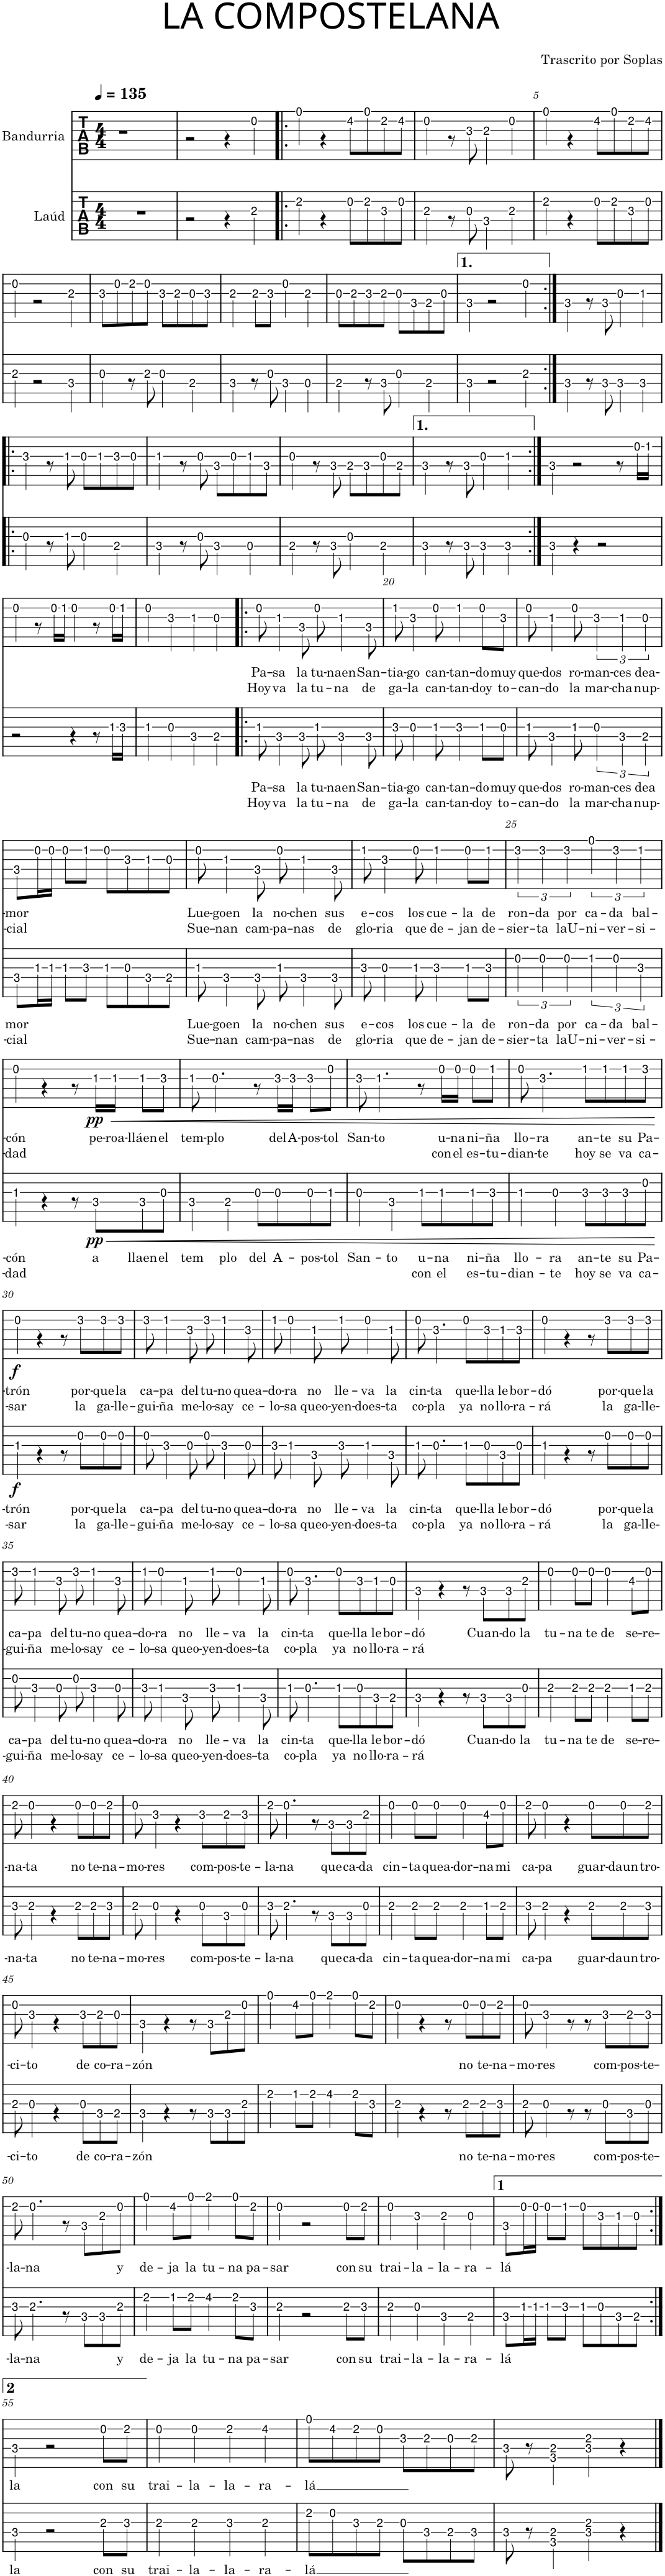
**kern	**text	**text	**dynam	**kern	**text	**text	**dynam
*part2	*part2	*part2	*part2	*part1	*part1	*part1	*part1
*staff2	*staff2	*staff2	*staff2	*staff1	*staff1	*staff1	*staff1
*I"Laúd	*	*	*	*I"Bandurria	*	*	*
*stria6	*	*	*	*stria6	*	*	*
*	*	*	*	*	*	*	*
*k[f#]	*	*	*	*k[f#]	*	*	*
*M4/4	*	*	*	*M4/4	*	*	*
*MM135	*	*	*	*MM135	*	*	*
=1	=1	=1	=1	=1	=1	=1	=1
1r	.	.	.	1r	.	.	.
=2	=2	=2	=2	=2	=2	=2	=2
2r	.	.	.	2r	.	.	.
4r	.	.	.	4r	.	.	.
4c#X\	.	.	.	4ee\	.	.	.
=3!|:	=3!|:	=3!|:	=3!|:	=3!|:	=3!|:	=3!|:	=3!|:
4f#\	.	.	.	4aa\	.	.	.
4r	.	.	.	4r	.	.	.
8e\L	.	.	.	8gg#X\L	.	.	.
8f#\	.	.	.	8aa\	.	.	.
8d\	.	.	.	8ff#\	.	.	.
8e\J	.	.	.	8gg#\J	.	.	.
=4	=4	=4	=4	=4	=4	=4	=4
4c#X\	.	.	.	4ee\	.	.	.
8r	.	.	.	8r	.	.	.
8B\	.	.	.	8dd\	.	.	.
4A\	.	.	.	4cc#X\	.	.	.
4c#\	.	.	.	4ee\	.	.	.
=5	=5	=5	=5	=5	=5	=5	=5
4f#\	.	.	.	4aa\	.	.	.
4r	.	.	.	4r	.	.	.
8e\L	.	.	.	8gg#X\L	.	.	.
8f#\	.	.	.	8aa\	.	.	.
8d\	.	.	.	8ff#\	.	.	.
8e\J	.	.	.	8gg#\J	.	.	.
!!LO:LB:g=z
=6	=6	=6	=6	=6	=6	=6	=6
4c#X\	.	.	.	4ee\	.	.	.
2r	.	.	.	2r	.	.	.
4A\	.	.	.	4cc#X\	.	.	.
=7	=7	=7	=7	=7	=7	=7	=7
4B\	.	.	.	8dd\L	.	.	.
.	.	.	.	8ee\	.	.	.
8r	.	.	.	8ff#\	.	.	.
8c#X\	.	.	.	8ee\J	.	.	.
4B\	.	.	.	8dd\L	.	.	.
.	.	.	.	8cc#X\	.	.	.
4G#X\	.	.	.	8b\	.	.	.
.	.	.	.	8dd\J	.	.	.
=8	=8	=8	=8	=8	=8	=8	=8
4A\	.	.	.	4cc#X\	.	.	.
8r	.	.	.	8cc#\L	.	.	.
8B\	.	.	.	8dd\J	.	.	.
4A\	.	.	.	4ee\	.	.	.
4F#\	.	.	.	4cc#\	.	.	.
=9	=9	=9	=9	=9	=9	=9	=9
4G#X\	.	.	.	8b\L	.	.	.
.	.	.	.	8cc#X\	.	.	.
8r	.	.	.	8dd\	.	.	.
8A\	.	.	.	8cc#\J	.	.	.
4B\	.	.	.	8b\L	.	.	.
.	.	.	.	8a\	.	.	.
4G#\	.	.	.	8g#X\	.	.	.
.	.	.	.	8b\J	.	.	.
=10	=10	=10	=10	=10	=10	=10	=10
4A\	.	.	.	4a\	.	.	.
2r	.	.	.	2r	.	.	.
4d-\	.	.	.	4ee\	.	.	.
=11:|!	=11:|!	=11:|!	=11:|!	=11:|!	=11:|!	=11:|!	=11:|!
4A\	.	.	.	4a\	.	.	.
8r	.	.	.	8r	.	.	.
8A\	.	.	.	8a\	.	.	.
4A\	.	.	.	4b\	.	.	.
4A\	.	.	.	4cc\	.	.	.
!!LO:LB:g=z
=12!|:	=12!|:	=12!|:	=12!|:	=12!|:	=12!|:	=12!|:	=12!|:
4B\	.	.	.	4dd\	.	.	.
8r	.	.	.	8r	.	.	.
8c\	.	.	.	8cc\	.	.	.
4B\	.	.	.	8b\L	.	.	.
.	.	.	.	8cc\	.	.	.
4G#X\	.	.	.	8dd\	.	.	.
.	.	.	.	8b\J	.	.	.
=13	=13	=13	=13	=13	=13	=13	=13
4A\	.	.	.	4cc\	.	.	.
8r	.	.	.	8r	.	.	.
8B\	.	.	.	8b\	.	.	.
4A\	.	.	.	8a\L	.	.	.
.	.	.	.	8b\	.	.	.
4F#\	.	.	.	8cc\	.	.	.
.	.	.	.	8a\J	.	.	.
=14	=14	=14	=14	=14	=14	=14	=14
4G#X\	.	.	.	4b\	.	.	.
8r	.	.	.	8r	.	.	.
8A\	.	.	.	8a\	.	.	.
4B\	.	.	.	8g#X\L	.	.	.
.	.	.	.	8a\	.	.	.
4G#\	.	.	.	8b\	.	.	.
.	.	.	.	8g#\J	.	.	.
=15	=15	=15	=15	=15	=15	=15	=15
4A\	.	.	.	4a\	.	.	.
8r	.	.	.	8r	.	.	.
8A\	.	.	.	8a\	.	.	.
4A\	.	.	.	4b\	.	.	.
4A\	.	.	.	4cc\	.	.	.
=16:|!	=16:|!	=16:|!	=16:|!	=16:|!	=16:|!	=16:|!	=16:|!
4A\	.	.	.	4a\	.	.	.
4r	.	.	.	2r	.	.	.
2r	.	.	.	.	.	.	.
.	.	.	.	8r	.	.	.
.	.	.	.	16ee\LL	.	.	.
.	.	.	.	16ff-X\JJ	.	.	.
!!LO:LB:g=z
=17	=17	=17	=17	=17	=17	=17	=17
2r	.	.	.	4ee\	.	.	.
.	.	.	.	8r	.	.	.
.	.	.	.	16ee\LL	.	.	.
.	.	.	.	16ff-X\JJ	.	.	.
4r	.	.	.	4ee\	.	.	.
8r	.	.	.	8r	.	.	.
16c\LL	.	.	.	16ee\LL	.	.	.
16d\JJ	.	.	.	16ff\JJ	.	.	.
=18	=18	=18	=18	=18	=18	=18	=18
4c\	.	.	.	4ee\	.	.	.
4B\	.	.	.	4dd\	.	.	.
4A\	.	.	.	4cc\	.	.	.
4G#X\	.	.	.	4b\	.	.	.
=19!|:	=19!|:	=19!|:	=19!|:	=19!|:	=19!|:	=19!|:	=19!|:
!	!LO:LY:b	!LO:LY:b	!	!	!LO:LY:b	!LO:LY:b	!
8c\	Pa-	Hoy	.	8ee\	Pa-	Hoy	.
!	!LO:LY:b	!LO:LY:b	!	!	!LO:LY:b	!LO:LY:b	!
4A\	-sa	va	.	4cc\	-sa	va	.
!	!LO:LY:b	!LO:LY:b	!	!	!LO:LY:b	!LO:LY:b	!
8A\	la	la	.	8a\	la	la	.
!	!LO:LY:b	!LO:LY:b	!	!	!LO:LY:b	!LO:LY:b	!
8c\	tu-	tu-	.	8ee\	tu-	tu-	.
!	!LO:LY:b	!LO:LY:b	!	!	!LO:LY:b	!LO:LY:b	!
4A\	-naen	-na	.	4cc\	-naen	-na	.
!	!LO:LY:b	!LO:LY:b	!	!	!LO:LY:b	!LO:LY:b	!
8A\	San-	de	.	8a\	San-	de	.
=20	=20	=20	=20	=20	=20	=20	=20
!	!LO:LY:b	!LO:LY:b	!	!	!LO:LY:b	!LO:LY:b	!
8d\	-tia-	ga-	.	8ff-X\	-tia-	ga-	.
!	!LO:LY:b	!LO:LY:b	!	!	!LO:LY:b	!LO:LY:b	!
4B\	-go	-la	.	4dd\	-go	-la	.
!	!LO:LY:b	!LO:LY:b	!	!	!LO:LY:b	!LO:LY:b	!
8c\	can-	can-	.	8ee\	can-	can-	.
!	!LO:LY:b	!LO:LY:b	!	!	!LO:LY:b	!LO:LY:b	!
4d\	-tan-	-tan-	.	4ff\	-tan-	-tan-	.
!	!LO:LY:b	!LO:LY:b	!	!	!LO:LY:b	!LO:LY:b	!
8c\L	-do	-doy	.	8ee\L	-do	-doy	.
!	!LO:LY:b	!LO:LY:b	!	!	!LO:LY:b	!LO:LY:b	!
8B\J	muy	to-	.	8dd\J	muy	to-	.
=21	=21	=21	=21	=21	=21	=21	=21
!	!LO:LY:b	!LO:LY:b	!	!	!LO:LY:b	!LO:LY:b	!
8c\	que-	-can-	.	8ee\	que-	-can-	.
!	!LO:LY:b	!LO:LY:b	!	!	!LO:LY:b	!LO:LY:b	!
4A\	-dos	-do	.	4cc\	-dos	-do	.
!	!LO:LY:b	!LO:LY:b	!	!	!LO:LY:b	!LO:LY:b	!
8c\	ro-	la	.	8ee\	ro-	la	.
!	!LO:LY:b	!LO:LY:b	!	!	!LO:LY:b	!LO:LY:b	!
6B\	-man-	mar-	.	6dd\	-man-	mar-	.
!	!LO:LY:b	!LO:LY:b	!	!	!LO:LY:b	!LO:LY:b	!
6A\	-ces	-cha	.	6cc\	-ces	-cha	.
!	!LO:LY:b	!LO:LY:b	!	!	!LO:LY:b	!LO:LY:b	!
6G#X\	dea	nup-	.	6b\	dea-	nup-	.
!!LO:LB:g=z
=22	=22	=22	=22	=22	=22	=22	=22
!	!LO:LY:b	!LO:LY:b	!	!	!LO:LY:b	!LO:LY:b	!
8A\L	mor	-cial	.	8a\L	-mor	-cial	.
16c\L	.	.	.	16ee\L	.	.	.
16c\JJ	.	.	.	16ee\JJ	.	.	.
8c\L	.	.	.	8ee\L	.	.	.
8d\J	.	.	.	8ff-X\J	.	.	.
8c\L	.	.	.	8ee\L	.	.	.
8B\	.	.	.	8dd\	.	.	.
8A\	.	.	.	8cc\	.	.	.
8G#X\J	.	.	.	8b\J	.	.	.
=23	=23	=23	=23	=23	=23	=23	=23
!	!LO:LY:b	!LO:LY:b	!	!	!LO:LY:b	!LO:LY:b	!
8c\	Lue-	Sue-	.	8ee\	Lue-	Sue-	.
!	!LO:LY:b	!LO:LY:b	!	!	!LO:LY:b	!LO:LY:b	!
4A\	-goen	-nan	.	4cc\	-goen	-nan	.
!	!LO:LY:b	!LO:LY:b	!	!	!LO:LY:b	!LO:LY:b	!
8A\	la	cam-	.	8a\	la	cam-	.
!	!LO:LY:b	!LO:LY:b	!	!	!LO:LY:b	!LO:LY:b	!
8c\	no-	-pa-	.	8ee\	no-	-pa-	.
!	!LO:LY:b	!LO:LY:b	!	!	!LO:LY:b	!LO:LY:b	!
4A\	-chen	-nas	.	4cc\	-chen	-nas	.
!	!LO:LY:b	!LO:LY:b	!	!	!LO:LY:b	!LO:LY:b	!
8A\	sus	de	.	8a\	sus	de	.
=24	=24	=24	=24	=24	=24	=24	=24
!	!LO:LY:b	!LO:LY:b	!	!	!LO:LY:b	!LO:LY:b	!
8d\	e-	glo-	.	8ff-X\	e-	glo-	.
!	!LO:LY:b	!LO:LY:b	!	!	!LO:LY:b	!LO:LY:b	!
4B\	-cos	-ria	.	4dd\	-cos	-ria	.
!	!LO:LY:b	!LO:LY:b	!	!	!LO:LY:b	!LO:LY:b	!
8c\	los	que	.	8ee\	los	que	.
!	!LO:LY:b	!LO:LY:b	!	!	!LO:LY:b	!LO:LY:b	!
4d\	cue-	de-	.	4ff\	cue-	de-	.
!	!LO:LY:b	!LO:LY:b	!	!	!LO:LY:b	!LO:LY:b	!
8c\L	-la	-jan	.	8ee\L	-la	-jan	.
!	!LO:LY:b	!LO:LY:b	!	!	!LO:LY:b	!LO:LY:b	!
8d\J	de	de-	.	8ff\J	de	de-	.
=25	=25	=25	=25	=25	=25	=25	=25
!	!LO:LY:b	!LO:LY:b	!	!	!LO:LY:b	!LO:LY:b	!
6e\	ron-	-sier-	.	6gg\	ron-	-sier-	.
!	!LO:LY:b	!LO:LY:b	!	!	!LO:LY:b	!LO:LY:b	!
6e\	-da	-ta	.	6gg\	-da	-ta	.
!	!LO:LY:b	!LO:LY:b	!	!	!LO:LY:b	!LO:LY:b	!
6e\	por	laU-	.	6gg\	por	laU-	.
!	!LO:LY:b	!LO:LY:b	!	!	!LO:LY:b	!LO:LY:b	!
6f-X\	ca-	-ni-	.	6aa\	ca-	-ni-	.
!	!LO:LY:b	!LO:LY:b	!	!	!LO:LY:b	!LO:LY:b	!
6e\	-da	-ver-	.	6gg\	-da	-ver-	.
!	!LO:LY:b	!LO:LY:b	!	!	!LO:LY:b	!LO:LY:b	!
6d\	bal-	-si-	.	6ff-X\	bal-	-si-	.
!!LO:LB:g=z
=26	=26	=26	=26	=26	=26	=26	=26
!	!LO:LY:b	!LO:LY:b	!	!	!LO:LY:b	!LO:LY:b	!
4c\	-cón	-dad	.	4ee\	-cón	-dad	.
4r	.	.	.	4r	.	.	.
8r	.	.	.	8r	.	.	.
!	!LO:LY:b	!	!LO:HP:b	!	!LO:LY:b	!	!
!	!	!	!LO:DY:n=1:b	!	!	!	!LO:DY:b
8A\L	a	.	< pp	16cc\LL	pe-	.	pp
!	!	!	!	!	!LO:LY:b	!	!LO:HP:b
.	.	.	.	16cc\JJ	-roa-	.	<
!	!LO:LY:b	!	!	!	!LO:LY:b	!	!
8A\	llaen	.	.	8cc\L	-lláen	.	.
!	!LO:LY:b	!	!	!	!LO:LY:b	!	!
8B\J	el	.	.	8dd\J	el	.	.
=27	=27	=27	=27	=27	=27	=27	=27
!	!LO:LY:b	!	!	!	!LO:LY:b	!	!
4A\	tem	.	.	8cc\	tem-	.	.
!	!	!	!	!	!LO:LY:b	!	!
.	.	.	.	4.b\	-plo	.	.
!	!LO:LY:b	!	!	!	!	!	!
4G#X\	plo	.	.	.	.	.	.
!	!LO:LY:b	!	!	!	!	!	!
8B\L	del	.	.	8r	.	.	.
!	!LO:LY:b	!	!	!	!LO:LY:b	!	!
8B\	A-	.	.	16dd\LL	del	.	.
!	!	!	!	!	!LO:LY:b	!	!
.	.	.	.	16dd\JJ	A-	.	.
!	!LO:LY:b	!	!	!	!LO:LY:b	!	!
8B\	-pos-	.	.	8dd\L	-pos-	.	.
!	!LO:LY:b	!	!	!	!LO:LY:b	!	!
8c\J	-tol	.	.	8ee\J	-tol	.	.
=28	=28	=28	=28	=28	=28	=28	=28
!	!LO:LY:b	!	!	!	!LO:LY:b	!	!
4B\	San-	.	.	8dd\	San-	.	.
!	!	!	!	!	!LO:LY:b	!	!
.	.	.	.	4.cc\	-to	.	.
!	!LO:LY:b	!	!	!	!	!	!
4A\	-to	.	.	.	.	.	.
!	!LO:LY:b	!LO:LY:b	!	!	!	!	!
8c\L	u-	con	.	8r	.	.	.
!	!LO:LY:b	!LO:LY:b	!	!	!LO:LY:b	!LO:LY:b	!
8c\	-na	el	.	16ee\LL	u-	con	.
!	!	!	!	!	!LO:LY:b	!LO:LY:b	!
.	.	.	.	16ee\JJ	-na	el	.
!	!LO:LY:b	!LO:LY:b	!	!	!LO:LY:b	!LO:LY:b	!
8c\	ni-	es-	.	8ee\L	ni-	es-	.
!	!LO:LY:b	!LO:LY:b	!	!	!LO:LY:b	!LO:LY:b	!
8d\J	-ña	-tu-	.	8ff-X\J	-ña	-tu-	.
=29	=29	=29	=29	=29	=29	=29	=29
!	!LO:LY:b	!LO:LY:b	!	!	!LO:LY:b	!LO:LY:b	!
4c\	llo-	-dian-	.	8ee\	llo-	-dian-	.
!	!	!	!	!	!LO:LY:b	!LO:LY:b	!
.	.	.	.	4.dd\	-ra	-te	.
!	!LO:LY:b	!LO:LY:b	!	!	!	!	!
4B\	-ra	-te	.	.	.	.	.
!	!LO:LY:b	!LO:LY:b	!	!	!LO:LY:b	!LO:LY:b	!
8d\L	an-	hoy	.	8ff-X\L	an-	hoy	.
!	!LO:LY:b	!LO:LY:b	!	!	!LO:LY:b	!LO:LY:b	!
8d\	-te	se	.	8ff\	-te	se	.
!	!LO:LY:b	!LO:LY:b	!	!	!LO:LY:b	!LO:LY:b	!
8d\	su	va	.	8ff\	su	va	.
!	!LO:LY:b	!LO:LY:b	!	!	!LO:LY:b	!LO:LY:b	!
8e\J	Pa-	ca-	.	8gg\J	Pa-	ca-	.
.	.	.	[	.	.	.	[
!!LO:LB:g=z
=30	=30	=30	=30	=30	=30	=30	=30
!	!LO:LY:b	!LO:LY:b	!LO:DY:b	!	!LO:LY:b	!LO:LY:b	!LO:DY:b
4c\	-trón	-sar	f	4ee\	-trón	-sar	f
4r	.	.	.	4r	.	.	.
8r	.	.	.	8r	.	.	.
!	!LO:LY:b	!LO:LY:b	!	!	!LO:LY:b	!LO:LY:b	!
8e\L	por-	la	.	8gg\L	por-	la	.
!	!LO:LY:b	!LO:LY:b	!	!	!LO:LY:b	!LO:LY:b	!
8e\	-que	ga-	.	8gg\	-que	ga-	.
!	!LO:LY:b	!LO:LY:b	!	!	!LO:LY:b	!LO:LY:b	!
8e\J	la	-lle-	.	8gg\J	la	-lle-	.
=31	=31	=31	=31	=31	=31	=31	=31
!	!LO:LY:b	!LO:LY:b	!	!	!LO:LY:b	!LO:LY:b	!
8e\	ca-	-gui-	.	8gg\	ca-	-gui-	.
!	!LO:LY:b	!LO:LY:b	!	!	!LO:LY:b	!LO:LY:b	!
4d\	-pa	-ña	.	4ff-X\	-pa	-ña	.
!	!LO:LY:b	!LO:LY:b	!	!	!LO:LY:b	!LO:LY:b	!
8B\	del	me-	.	8dd\	del	me-	.
!	!LO:LY:b	!LO:LY:b	!	!	!LO:LY:b	!LO:LY:b	!
8e\	tu-	-lo-	.	8gg\	tu-	-lo-	.
!	!LO:LY:b	!LO:LY:b	!	!	!LO:LY:b	!LO:LY:b	!
4d\	-no	-say	.	4ff\	-no	-say	.
!	!LO:LY:b	!LO:LY:b	!	!	!LO:LY:b	!LO:LY:b	!
8B\	quea-	ce-	.	8dd\	quea-	ce-	.
=32	=32	=32	=32	=32	=32	=32	=32
!	!LO:LY:b	!LO:LY:b	!	!	!LO:LY:b	!LO:LY:b	!
8d\	-do-	-lo-	.	8ff-X\	-do-	-lo-	.
!	!LO:LY:b	!LO:LY:b	!	!	!LO:LY:b	!LO:LY:b	!
4c\	-ra	-sa	.	4ee\	-ra	-sa	.
!	!LO:LY:b	!LO:LY:b	!	!	!LO:LY:b	!LO:LY:b	!
8A\	no	queo-	.	8cc\	no	queo-	.
!	!LO:LY:b	!LO:LY:b	!	!	!LO:LY:b	!LO:LY:b	!
8d\	lle-	-yen-	.	8ff\	lle-	-yen-	.
!	!LO:LY:b	!LO:LY:b	!	!	!LO:LY:b	!LO:LY:b	!
4c\	-va	-does-	.	4ee\	-va	-does-	.
!	!LO:LY:b	!LO:LY:b	!	!	!LO:LY:b	!LO:LY:b	!
8A\	la	-ta	.	8cc\	la	-ta	.
=33	=33	=33	=33	=33	=33	=33	=33
!	!LO:LY:b	!LO:LY:b	!	!	!LO:LY:b	!LO:LY:b	!
8c\	cin-	co-	.	8ee\	cin-	co-	.
!	!LO:LY:b	!LO:LY:b	!	!	!LO:LY:b	!LO:LY:b	!
4.B\	-ta	-pla	.	4.dd\	-ta	-pla	.
!	!LO:LY:b	!LO:LY:b	!	!	!LO:LY:b	!LO:LY:b	!
8c\L	que-	ya	.	8ee\L	que-	ya	.
!	!LO:LY:b	!LO:LY:b	!	!	!LO:LY:b	!LO:LY:b	!
8B\	-lla	no	.	8dd\	-lla	no	.
!	!LO:LY:b	!LO:LY:b	!	!	!LO:LY:b	!LO:LY:b	!
8A\	le	llo-	.	8cc\	le	llo-	.
!	!LO:LY:b	!LO:LY:b	!	!	!LO:LY:b	!LO:LY:b	!
8B\J	bor-	-ra-	.	8dd\J	bor-	-ra-	.
=34	=34	=34	=34	=34	=34	=34	=34
!	!LO:LY:b	!LO:LY:b	!	!	!LO:LY:b	!LO:LY:b	!
4c\	-dó	-rá	.	4ee\	-dó	-rá	.
4r	.	.	.	4r	.	.	.
8r	.	.	.	8r	.	.	.
!	!LO:LY:b	!LO:LY:b	!	!	!LO:LY:b	!LO:LY:b	!
8e\L	por-	la	.	8gg\L	por-	la	.
!	!LO:LY:b	!LO:LY:b	!	!	!LO:LY:b	!LO:LY:b	!
8e\	-que	ga-	.	8gg\	-que	ga-	.
!	!LO:LY:b	!LO:LY:b	!	!	!LO:LY:b	!LO:LY:b	!
8e\J	la	-lle-	.	8gg\J	la	-lle-	.
!!LO:LB:g=z
=35	=35	=35	=35	=35	=35	=35	=35
!	!LO:LY:b	!LO:LY:b	!	!	!LO:LY:b	!LO:LY:b	!
8e\	ca-	-gui-	.	8gg\	ca-	-gui-	.
!	!LO:LY:b	!LO:LY:b	!	!	!LO:LY:b	!LO:LY:b	!
4d\	-pa	-ña	.	4ff-X\	-pa	-ña	.
!	!LO:LY:b	!LO:LY:b	!	!	!LO:LY:b	!LO:LY:b	!
8B\	del	me-	.	8dd\	del	me-	.
!	!LO:LY:b	!LO:LY:b	!	!	!LO:LY:b	!LO:LY:b	!
8e\	tu-	-lo-	.	8gg\	tu-	-lo-	.
!	!LO:LY:b	!LO:LY:b	!	!	!LO:LY:b	!LO:LY:b	!
4d\	-no	-say	.	4ff\	-no	-say	.
!	!LO:LY:b	!LO:LY:b	!	!	!LO:LY:b	!LO:LY:b	!
8B\	quea-	ce-	.	8dd\	quea-	ce-	.
=36	=36	=36	=36	=36	=36	=36	=36
!	!LO:LY:b	!LO:LY:b	!	!	!LO:LY:b	!LO:LY:b	!
8d\	-do-	-lo-	.	8ff-X\	-do-	-lo-	.
!	!LO:LY:b	!LO:LY:b	!	!	!LO:LY:b	!LO:LY:b	!
4c\	-ra	-sa	.	4ee\	-ra	-sa	.
!	!LO:LY:b	!LO:LY:b	!	!	!LO:LY:b	!LO:LY:b	!
8A\	no	queo-	.	8cc\	no	queo-	.
!	!LO:LY:b	!LO:LY:b	!	!	!LO:LY:b	!LO:LY:b	!
8d\	lle-	-yen-	.	8ff\	lle-	-yen-	.
!	!LO:LY:b	!LO:LY:b	!	!	!LO:LY:b	!LO:LY:b	!
4c\	-va	-does-	.	4ee\	-va	-does-	.
!	!LO:LY:b	!LO:LY:b	!	!	!LO:LY:b	!LO:LY:b	!
8A\	la	-ta	.	8cc\	la	-ta	.
=37	=37	=37	=37	=37	=37	=37	=37
!	!LO:LY:b	!LO:LY:b	!	!	!LO:LY:b	!LO:LY:b	!
8c\	cin-	co-	.	8ee\	cin-	co-	.
!	!LO:LY:b	!LO:LY:b	!	!	!LO:LY:b	!LO:LY:b	!
4.B\	-ta	-pla	.	4.dd\	-ta	-pla	.
!	!LO:LY:b	!LO:LY:b	!	!	!LO:LY:b	!LO:LY:b	!
8c\L	que-	ya	.	8ee\L	que-	ya	.
!	!LO:LY:b	!LO:LY:b	!	!	!LO:LY:b	!LO:LY:b	!
8B\	-lla	no	.	8dd\	-lla	no	.
!	!LO:LY:b	!LO:LY:b	!	!	!LO:LY:b	!LO:LY:b	!
8A\	le	llo-	.	8cc\	le	llo-	.
!	!LO:LY:b	!LO:LY:b	!	!	!LO:LY:b	!LO:LY:b	!
8G#X\J	bor-	-ra-	.	8b\J	bor-	-ra-	.
=38	=38	=38	=38	=38	=38	=38	=38
!	!LO:LY:b	!LO:LY:b	!	!	!LO:LY:b	!LO:LY:b	!
4A\	-dó	-rá	.	4a\	-dó	-rá	.
4r	.	.	.	4r	.	.	.
8r	.	.	.	8r	.	.	.
!	!LO:LY:b	!	!	!	!LO:LY:b	!	!
8A\L	Cuan-	.	.	8a\L	Cuan-	.	.
!	!LO:LY:b	!	!	!	!LO:LY:b	!	!
8A\	-do	.	.	8a\	-do	.	.
!	!LO:LY:b	!	!	!	!LO:LY:b	!	!
8B\J	la	.	.	8cc#X\J	la	.	.
=39	=39	=39	=39	=39	=39	=39	=39
!	!LO:LY:b	!	!	!	!LO:LY:b	!	!
4c#X\	tu-	.	.	4ee\	tu-	.	.
!	!LO:LY:b	!	!	!	!LO:LY:b	!	!
8c#\L	-na	.	.	8ee\L	-na	.	.
!	!LO:LY:b	!	!	!	!LO:LY:b	!	!
8c#\J	te	.	.	8ee\J	te	.	.
!	!LO:LY:b	!	!	!	!LO:LY:b	!	!
4c#\	de	.	.	4ee\	de	.	.
!	!LO:LY:b	!	!	!	!LO:LY:b	!	!
8cn\L	se-	.	.	8dd#X\L	se-	.	.
!	!LO:LY:b	!	!	!	!LO:LY:b	!	!
8c#X\J	-re-	.	.	8ee\J	-re-	.	.
!!LO:LB:g=z
=40	=40	=40	=40	=40	=40	=40	=40
!	!LO:LY:b	!	!	!	!LO:LY:b	!	!
8d\	-na-	.	.	8ff#\	-na-	.	.
!	!LO:LY:b	!	!	!	!LO:LY:b	!	!
4c#X\	-ta	.	.	4ee\	-ta	.	.
4r	.	.	.	4r	.	.	.
!	!LO:LY:b	!	!	!	!LO:LY:b	!	!
8c#\L	no	.	.	8ee\L	no	.	.
!	!LO:LY:b	!	!	!	!LO:LY:b	!	!
8c#\	te-	.	.	8ee\	te-	.	.
!	!LO:LY:b	!	!	!	!LO:LY:b	!	!
8d\J	-na-	.	.	8ff#\J	-na-	.	.
=41	=41	=41	=41	=41	=41	=41	=41
!	!LO:LY:b	!	!	!	!LO:LY:b	!	!
8c#X\	-mo-	.	.	8ee\	-mo-	.	.
!	!LO:LY:b	!	!	!	!LO:LY:b	!	!
4B\	-res	.	.	4dd\	-res	.	.
4r	.	.	.	4r	.	.	.
!	!LO:LY:b	!	!	!	!LO:LY:b	!	!
8B\L	com-	.	.	8dd\L	com-	.	.
!	!LO:LY:b	!	!	!	!LO:LY:b	!	!
8A\	-pos-	.	.	8cc#X\	-pos-	.	.
!	!LO:LY:b	!	!	!	!LO:LY:b	!	!
8B\J	-te-	.	.	8dd\J	-te-	.	.
=42	=42	=42	=42	=42	=42	=42	=42
!	!LO:LY:b	!	!	!	!LO:LY:b	!	!
8d\	-la-	.	.	8ff#\	-la-	.	.
!	!LO:LY:b	!	!	!	!LO:LY:b	!	!
4.c#X\	-na	.	.	4.ee\	-na	.	.
8r	.	.	.	8r	.	.	.
!	!LO:LY:b	!	!	!	!LO:LY:b	!	!
8A\L	que	.	.	8a\L	que	.	.
!	!LO:LY:b	!	!	!	!LO:LY:b	!	!
8A\	ca-	.	.	8a\	ca-	.	.
!	!LO:LY:b	!	!	!	!LO:LY:b	!	!
8B\J	-da	.	.	8cc#X\J	-da	.	.
=43	=43	=43	=43	=43	=43	=43	=43
!	!LO:LY:b	!	!	!	!LO:LY:b	!	!
4c#X\	cin-	.	.	4ee\	cin-	.	.
!	!LO:LY:b	!	!	!	!LO:LY:b	!	!
8c#\L	-ta	.	.	8ee\L	-ta	.	.
!	!LO:LY:b	!	!	!	!LO:LY:b	!	!
8c#\J	quea-	.	.	8ee\J	quea-	.	.
!	!LO:LY:b	!	!	!	!LO:LY:b	!	!
4c#\	-dor-	.	.	4ee\	-dor-	.	.
!	!LO:LY:b	!	!	!	!LO:LY:b	!	!
8cn\L	-na	.	.	8dd#X\L	-na	.	.
!	!LO:LY:b	!	!	!	!LO:LY:b	!	!
8c#X\J	mi	.	.	8ee\J	mi	.	.
=44	=44	=44	=44	=44	=44	=44	=44
!	!LO:LY:b	!	!	!	!LO:LY:b	!	!
8d\	ca-	.	.	8ff#\	ca-	.	.
!	!LO:LY:b	!	!	!	!LO:LY:b	!	!
4c#X\	-pa	.	.	4ee\	-pa	.	.
4r	.	.	.	4r	.	.	.
!	!LO:LY:b	!	!	!	!LO:LY:b	!	!
8c#\L	guar-	.	.	8ee\L	guar-	.	.
!	!LO:LY:b	!	!	!	!LO:LY:b	!	!
8c#\	-daun	.	.	8ee\	-daun	.	.
!	!LO:LY:b	!	!	!	!LO:LY:b	!	!
8d\J	tro-	.	.	8ff#\J	tro-	.	.
!!LO:LB:g=z
=45	=45	=45	=45	=45	=45	=45	=45
!	!LO:LY:b	!	!	!	!LO:LY:b	!	!
8c#X\	-ci-	.	.	8ee\	-ci-	.	.
!	!LO:LY:b	!	!	!	!LO:LY:b	!	!
4B\	-to	.	.	4dd\	-to	.	.
4r	.	.	.	4r	.	.	.
!	!LO:LY:b	!	!	!	!LO:LY:b	!	!
8B\L	de	.	.	8dd\L	de	.	.
!	!LO:LY:b	!	!	!	!LO:LY:b	!	!
8A\	co-	.	.	8cc#X\	co-	.	.
!	!LO:LY:b	!	!	!	!LO:LY:b	!	!
8G#X\J	-ra-	.	.	8b\J	-ra-	.	.
=46	=46	=46	=46	=46	=46	=46	=46
!	!LO:LY:b	!	!	!	!LO:LY:b	!	!
4A\	-zón	.	.	4a\	-zón	.	.
4r	.	.	.	4r	.	.	.
8r	.	.	.	8r	.	.	.
8A\L	.	.	.	8a\L	.	.	.
8A\	.	.	.	8cc#X\	.	.	.
8c#X\J	.	.	.	8ee\J	.	.	.
=47	=47	=47	=47	=47	=47	=47	=47
4f#\	.	.	.	4aa\	.	.	.
8f-X\L	.	.	.	8gg#X\L	.	.	.
8f#X\J	.	.	.	8aa\J	.	.	.
4g#X\	.	.	.	4bb\	.	.	.
8f#\L	.	.	.	8aa\L	.	.	.
8d\J	.	.	.	8ff#\J	.	.	.
=48	=48	=48	=48	=48	=48	=48	=48
4c#X\	.	.	.	4ee\	.	.	.
4r	.	.	.	4r	.	.	.
8r	.	.	.	8r	.	.	.
!	!LO:LY:b	!	!	!	!LO:LY:b	!	!
8c#\L	no	.	.	8ee\L	no	.	.
!	!LO:LY:b	!	!	!	!LO:LY:b	!	!
8c#\	te-	.	.	8ee\	te-	.	.
!	!LO:LY:b	!	!	!	!LO:LY:b	!	!
8d\J	-na-	.	.	8ff#\J	-na-	.	.
=49	=49	=49	=49	=49	=49	=49	=49
!	!LO:LY:b	!	!	!	!LO:LY:b	!	!
8c#X\	-mo-	.	.	8ee\	-mo-	.	.
!	!LO:LY:b	!	!	!	!LO:LY:b	!	!
4B\	-res	.	.	4dd\	-res	.	.
8r	.	.	.	8r	.	.	.
8r	.	.	.	8r	.	.	.
!	!LO:LY:b	!	!	!	!LO:LY:b	!	!
8B\L	com-	.	.	8dd\L	com-	.	.
!	!LO:LY:b	!	!	!	!LO:LY:b	!	!
8A\	-pos-	.	.	8cc#X\	-pos-	.	.
!	!LO:LY:b	!	!	!	!LO:LY:b	!	!
8B\J	-te-	.	.	8dd\J	-te-	.	.
!!LO:LB:g=z
=50	=50	=50	=50	=50	=50	=50	=50
!	!LO:LY:b	!	!	!	!LO:LY:b	!	!
8d\	-la-	.	.	8ff#\	-la-	.	.
!	!LO:LY:b	!	!	!	!LO:LY:b	!	!
4.c#X\	-na	.	.	4.ee\	-na	.	.
8r	.	.	.	8r	.	.	.
8A\L	.	.	.	8a\L	.	.	.
8A\	.	.	.	8cc#X\	.	.	.
!	!LO:LY:b	!	!	!	!LO:LY:b	!	!
8d-\J	y	.	.	8ee\J	y	.	.
=51	=51	=51	=51	=51	=51	=51	=51
!	!LO:LY:b	!	!	!	!LO:LY:b	!	!
4f#\	de-	.	.	4aa\	de-	.	.
!	!LO:LY:b	!	!	!	!LO:LY:b	!	!
8f-X\L	-ja	.	.	8gg#X\L	-ja	.	.
!	!LO:LY:b	!	!	!	!LO:LY:b	!	!
8f#X\J	la	.	.	8aa\J	la	.	.
!	!LO:LY:b	!	!	!	!LO:LY:b	!	!
4g#X\	tu-	.	.	4bb\	tu-	.	.
!	!LO:LY:b	!	!	!	!LO:LY:b	!	!
8f#\L	-na	.	.	8aa\L	-na	.	.
!	!LO:LY:b	!	!	!	!LO:LY:b	!	!
8d\J	pa-	.	.	8ff#\J	pa-	.	.
=52	=52	=52	=52	=52	=52	=52	=52
!	!LO:LY:b	!	!	!	!LO:LY:b	!	!
4c#X\	-sar	.	.	4ee\	-sar	.	.
2r	.	.	.	2r	.	.	.
!	!LO:LY:b	!	!	!	!LO:LY:b	!	!
8c#\L	con	.	.	8ee\L	con	.	.
!	!LO:LY:b	!	!	!	!LO:LY:b	!	!
8d\J	su	.	.	8ff#\J	su	.	.
=53	=53	=53	=53	=53	=53	=53	=53
!	!LO:LY:b	!	!	!	!LO:LY:b	!	!
4c#X\	trai-	.	.	4ee\	trai-	.	.
!	!LO:LY:b	!	!	!	!LO:LY:b	!	!
4B\	-la-	.	.	4dd\	-la-	.	.
!	!LO:LY:b	!	!	!	!LO:LY:b	!	!
4A\	-la-	.	.	4cc#X\	-la-	.	.
!	!LO:LY:b	!	!	!	!LO:LY:b	!	!
4G#X\	-ra-	.	.	4b\	-ra-	.	.
=54	=54	=54	=54	=54	=54	=54	=54
!	!LO:LY:b	!	!	!	!LO:LY:b	!	!
8A\L	-lá	.	.	8a\L	-lá	.	.
16c\L	.	.	.	16ee\L	.	.	.
16c\JJ	.	.	.	16ee\JJ	.	.	.
8c\L	.	.	.	8ee\L	.	.	.
8d\J	.	.	.	8ff-X\J	.	.	.
8c\L	.	.	.	8ee\L	.	.	.
8B\	.	.	.	8dd\	.	.	.
8A\	.	.	.	8cc\	.	.	.
8G#X\J	.	.	.	8b\J	.	.	.
!!LO:LB:g=z
=55:|!	=55:|!	=55:|!	=55:|!	=55:|!	=55:|!	=55:|!	=55:|!
!	!LO:LY:b	!	!	!	!LO:LY:b	!	!
4A\	la	.	.	4a\	la	.	.
2r	.	.	.	2r	.	.	.
!	!LO:LY:b	!	!	!	!LO:LY:b	!	!
8c#X\L	con	.	.	8ee\L	con	.	.
!	!LO:LY:b	!	!	!	!LO:LY:b	!	!
8d\J	su	.	.	8ff#\J	su	.	.
=56	=56	=56	=56	=56	=56	=56	=56
!	!LO:LY:b	!	!	!	!LO:LY:b	!	!
4c#X\	trai-	.	.	4ee\	trai-	.	.
!	!LO:LY:b	!	!	!	!LO:LY:b	!	!
4c#\	-la-	.	.	4ee\	-la-	.	.
!	!LO:LY:b	!	!	!	!LO:LY:b	!	!
4d\	-la-	.	.	4ff#\	-la-	.	.
!	!LO:LY:b	!	!	!	!LO:LY:b	!	!
4c#\	-ra-	.	.	4gg#X\	-ra-	.	.
=57	=57	=57	=57	=57	=57	=57	=57
!	!LO:LY:b	!	!	!	!LO:LY:b	!	!
8f#\L	-lá	.	.	8aa\L	-lá	.	.
8e\	.	.	.	8gg#X\	.	.	.
8d\	.	.	.	8ff#\	.	.	.
8c#X\J	.	.	.	8ee\J	.	.	.
8B\L	.	.	.	8dd\L	.	.	.
8A\	.	.	.	8cc#X\	.	.	.
8G#X\	.	.	.	8b\	.	.	.
8A\J	.	.	.	8cc#\J	.	.	.
=58	=58	=58	=58	=58	=58	=58	=58
8A\	.	.	.	8a\	.	.	.
8r	.	.	.	8r	.	.	.
4E\ 4G#X\	.	.	.	4e\ 4g#X\	.	.	.
4A\ 4c#X\	.	.	.	4a\ 4cc#X\	.	.	.
4r	.	.	.	4r	.	.	.
==	==	==	==	==	==	==	==
*-	*-	*-	*-	*-	*-	*-	*-
